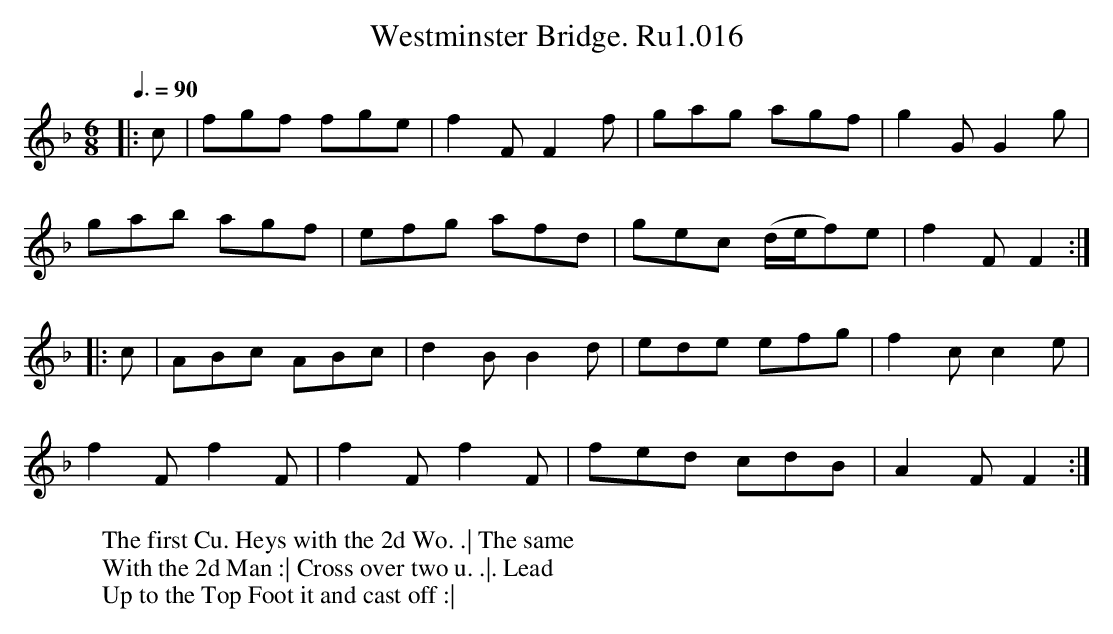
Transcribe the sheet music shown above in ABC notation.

X:1
T:Westminster Bridge. Ru1.016
M:6/8
L:1/8
W:The first Cu. Heys with the 2d Wo. .| The same
W:With the 2d Man :| Cross over two u. .|. Lead
W:Up to the Top Foot it and cast off :|
Q:3/8=90
K:F
|:c | fgf fge | f2F F2f | gag agf | g2G G2g |
gab agf | efg afd | gec (d/e/f)e | f2F F2 :|
|: c | ABc ABc | d2B B2d | ede efg | f2c c2e |
f2F f2F | f2F f2F | fed cdB | A2F F2 :|
